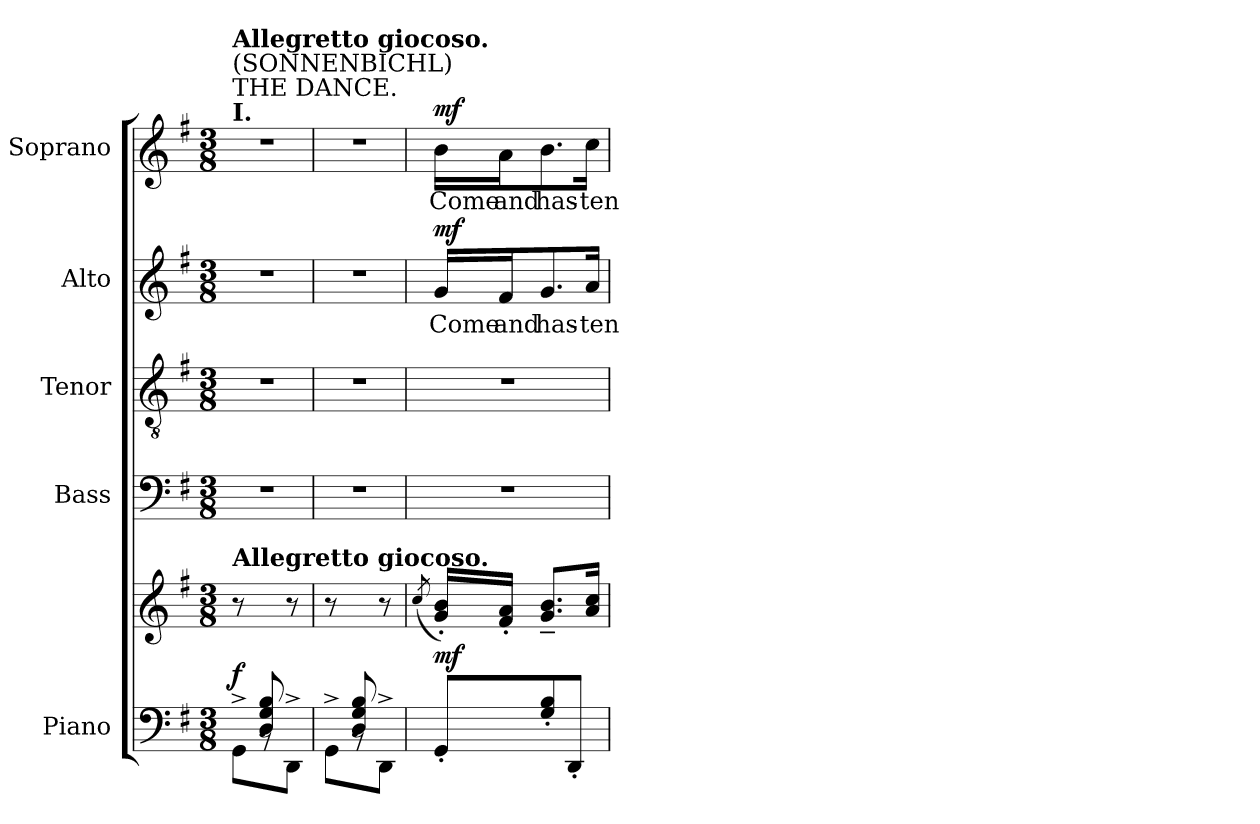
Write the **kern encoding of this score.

**kern	**kern	**dynam	**kern	**kern	**kern	**text	**dynam	**kern	**text	**dynam
*part5	*part5	*part5	*part4	*part3	*part2	*part2	*part2	*part1	*part1	*part1
*staff6	*staff5	*staff5/6	*staff4	*staff3	*staff2	*staff2	*staff2	*staff1	*staff1	*staff1
*I"Piano	*	*	*I"Bass	*I"Tenor	*I"Alto	*	*	*I"Soprano	*	*
*I'Pno	*	*	*	*	*	*	*	*	*	*
*clefF4	*clefG2	*	*clefF4	*clefGv2	*clefG2	*	*	*clefG2	*	*
*k[f#]	*k[f#]	*	*k[f#]	*k[f#]	*k[f#]	*	*	*k[f#]	*	*
*M3/8	*M3/8	*	*M3/8	*M3/8	*M3/8	*	*	*M3/8	*	*
=1	=1	=1	=1	=1	=1	=1	=1	=1	=1	=1
*^	*	*	*	*	*	*	*	*	*	*
!	!	!	!	!	!	!	!	!	!LO:TX:a:B:t=I.	!	!
!	!	!	!	!	!	!	!	!	!LO:TX:a:t=THE DANCE.	!	!
!	!	!	!	!	!	!	!	!	!LO:TX:a:t=(SONNENBICHL)	!	!
!	!	!	!	!	!	!	!	!	!LO:TX:a:B:t=Allegretto giocoso.	!	!
!	!	!LO:TX:a:B:t=Allegretto giocoso.	!	!	!	!	!	!	!	!	!
!	!	!	!LO:DY:a=2	!	!	!	!	!	!	!	!
8ryy	8GG^\L	8r	f	4.r	4.r	4.r	.	.	4.r	.	.
8D/ 8G/ 8B/	8rBB	8ryy	.	.	.	.	.	.	.	.	.
8ryy	8DD^\J	8r	.	.	.	.	.	.	.	.	.
=2	=2	=2	=2	=2	=2	=2	=2	=2	=2	=2	=2
8ryy	8GG^\L	8r	.	4.r	4.r	4.r	.	.	4.r	.	.
8D/ 8G/ 8B/	8rBB	8ryy	.	.	.	.	.	.	.	.	.
8ryy	8DD^\J	8r	.	.	.	.	.	.	.	.	.
*v	*v	*	*	*	*	*	*	*	*	*	*
=3	=3	=3	=3	=3	=3	=3	=3	=3	=3	=3
.	(<8qcc/	.	.	.	.	.	.	.	.	.
!	!	!LO:DY:a=2	!	!	!	!LO:LY:b	!LO:DY:a	!	!LO:LY:b	!LO:DY:a
8GG'/L	16g/' 16b/'LL)	mf	4.r	4.r	16g/LL	Come	mf	16b\LL	Come	mf
!	!	!	!	!	!	!LO:LY:b	!	!	!LO:LY:b	!
.	16f#/' 16a/'JJ	.	.	.	16f#/J	and	.	16a\J	and	.
!	!	!	!	!	!	!LO:LY:b	!	!	!LO:LY:b	!
8G/' 8B/'	8.g/~ 8.b/~L	.	.	.	8.g/	has-	.	8.b\	has-	.
8DD'/J	.	.	.	.	.	.	.	.	.	.
!	!	!	!	!	!	!LO:LY:b	!	!	!LO:LY:b	!
.	16a/ 16cc/Jk	.	.	.	16a/Jk	-ten	.	16cc\Jk	-ten	.
=	=	=	=	=	=	=	=	=	=	=
*-	*-	*-	*-	*-	*-	*-	*-	*-	*-	*-
